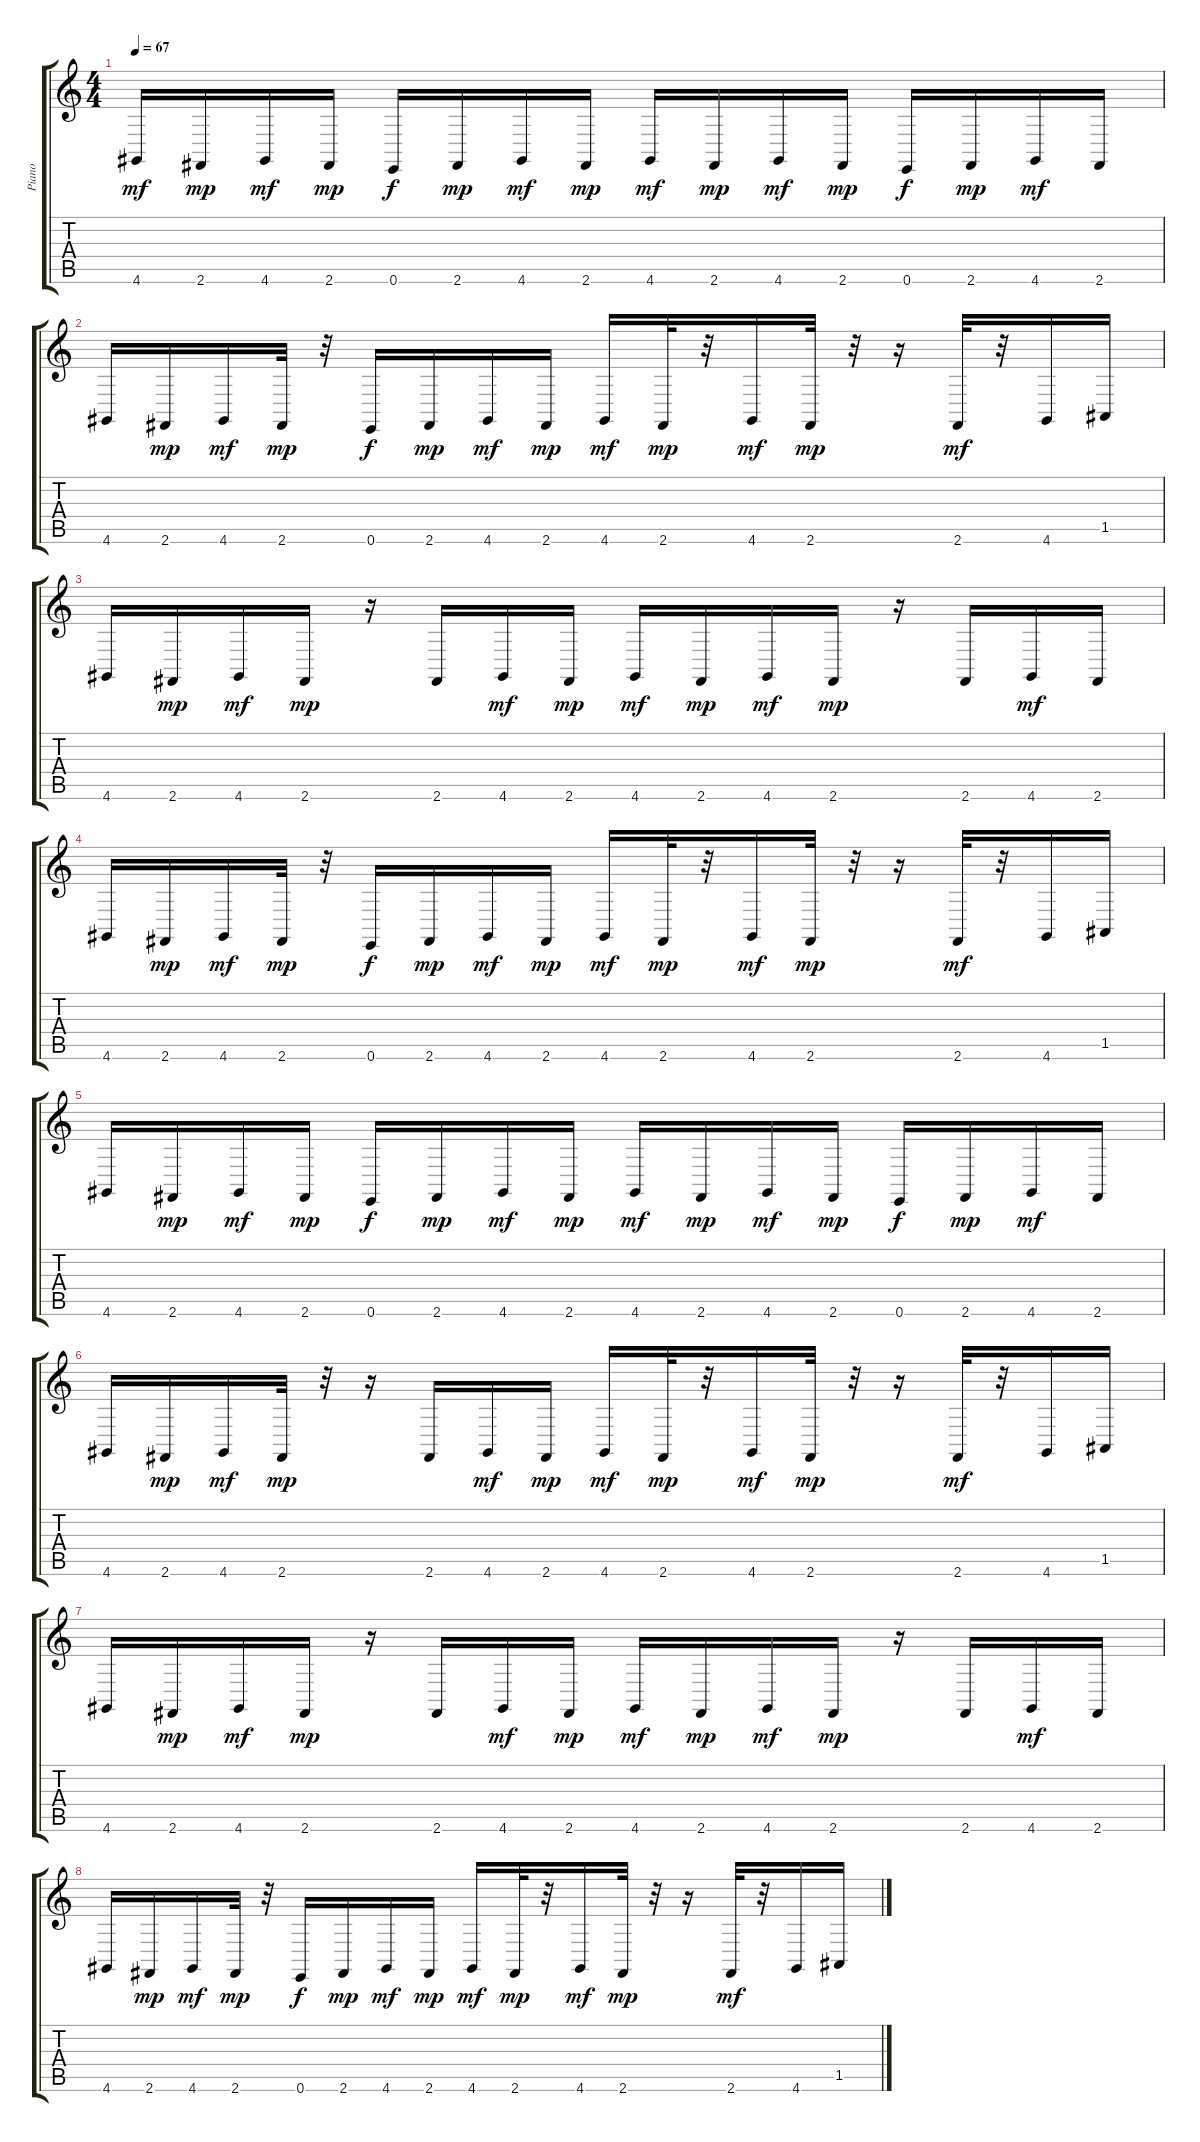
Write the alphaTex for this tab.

\track ("Piano" "Piano") {instrument acousticgrandpiano}
\staff {score tabs}
\tuning (E4 B3 G3 D3 A2 E2) {hide}
\ts (4 4)
\tempo 67
\clef g2
\ks c
4.6.16{dy mf} 2.6.16{dy mp} 4.6.16{dy mf} 2.6.16{dy mp} 0.6.16{dy f} 2.6.16{dy mp} 4.6.16{dy mf} 2.6.16{dy mp} 4.6.16{dy mf} 2.6.16{dy mp} 4.6.16{dy mf} 2.6.16{dy mp} 0.6.16{dy f} 2.6.16{dy mp} 4.6.16{dy mf} 2.6.16 |
4.6.16 2.6.16{dy mp} 4.6.16{dy mf} 2.6.32{dy mp} r.32 0.6.16{dy f} 2.6.16{dy mp} 4.6.16{dy mf} 2.6.16{dy mp} 4.6.16{dy mf} 2.6.32{dy mp} r.32 4.6.16{dy mf} 2.6.32{dy mp} r.32 r.16 2.6.32{dy mf} r.32 4.6.16 1.5.16 |
4.6.16 2.6.16{dy mp} 4.6.16{dy mf} 2.6.16{dy mp} r.16 2.6.16 4.6.16{dy mf} 2.6.16{dy mp} 4.6.16{dy mf} 2.6.16{dy mp} 4.6.16{dy mf} 2.6.16{dy mp} r.16 2.6.16 4.6.16{dy mf} 2.6.16 |
4.6.16 2.6.16{dy mp} 4.6.16{dy mf} 2.6.32{dy mp} r.32 0.6.16{dy f} 2.6.16{dy mp} 4.6.16{dy mf} 2.6.16{dy mp} 4.6.16{dy mf} 2.6.32{dy mp} r.32 4.6.16{dy mf} 2.6.32{dy mp} r.32 r.16 2.6.32{dy mf} r.32 4.6.16 1.5.16 |
4.6.16 2.6.16{dy mp} 4.6.16{dy mf} 2.6.16{dy mp} 0.6.16{dy f} 2.6.16{dy mp} 4.6.16{dy mf} 2.6.16{dy mp} 4.6.16{dy mf} 2.6.16{dy mp} 4.6.16{dy mf} 2.6.16{dy mp} 0.6.16{dy f} 2.6.16{dy mp} 4.6.16{dy mf} 2.6.16 |
4.6.16 2.6.16{dy mp} 4.6.16{dy mf} 2.6.32{dy mp} r.32 r.16 2.6.16 4.6.16{dy mf} 2.6.16{dy mp} 4.6.16{dy mf} 2.6.32{dy mp} r.32 4.6.16{dy mf} 2.6.32{dy mp} r.32 r.16 2.6.32{dy mf} r.32 4.6.16 1.5.16 |
4.6.16 2.6.16{dy mp} 4.6.16{dy mf} 2.6.16{dy mp} r.16 2.6.16 4.6.16{dy mf} 2.6.16{dy mp} 4.6.16{dy mf} 2.6.16{dy mp} 4.6.16{dy mf} 2.6.16{dy mp} r.16 2.6.16 4.6.16{dy mf} 2.6.16 |
4.6.16 2.6.16{dy mp} 4.6.16{dy mf} 2.6.32{dy mp} r.32 0.6.16{dy f} 2.6.16{dy mp} 4.6.16{dy mf} 2.6.16{dy mp} 4.6.16{dy mf} 2.6.32{dy mp} r.32 4.6.16{dy mf} 2.6.32{dy mp} r.32 r.16 2.6.32{dy mf} r.32 4.6.16 1.5.16
